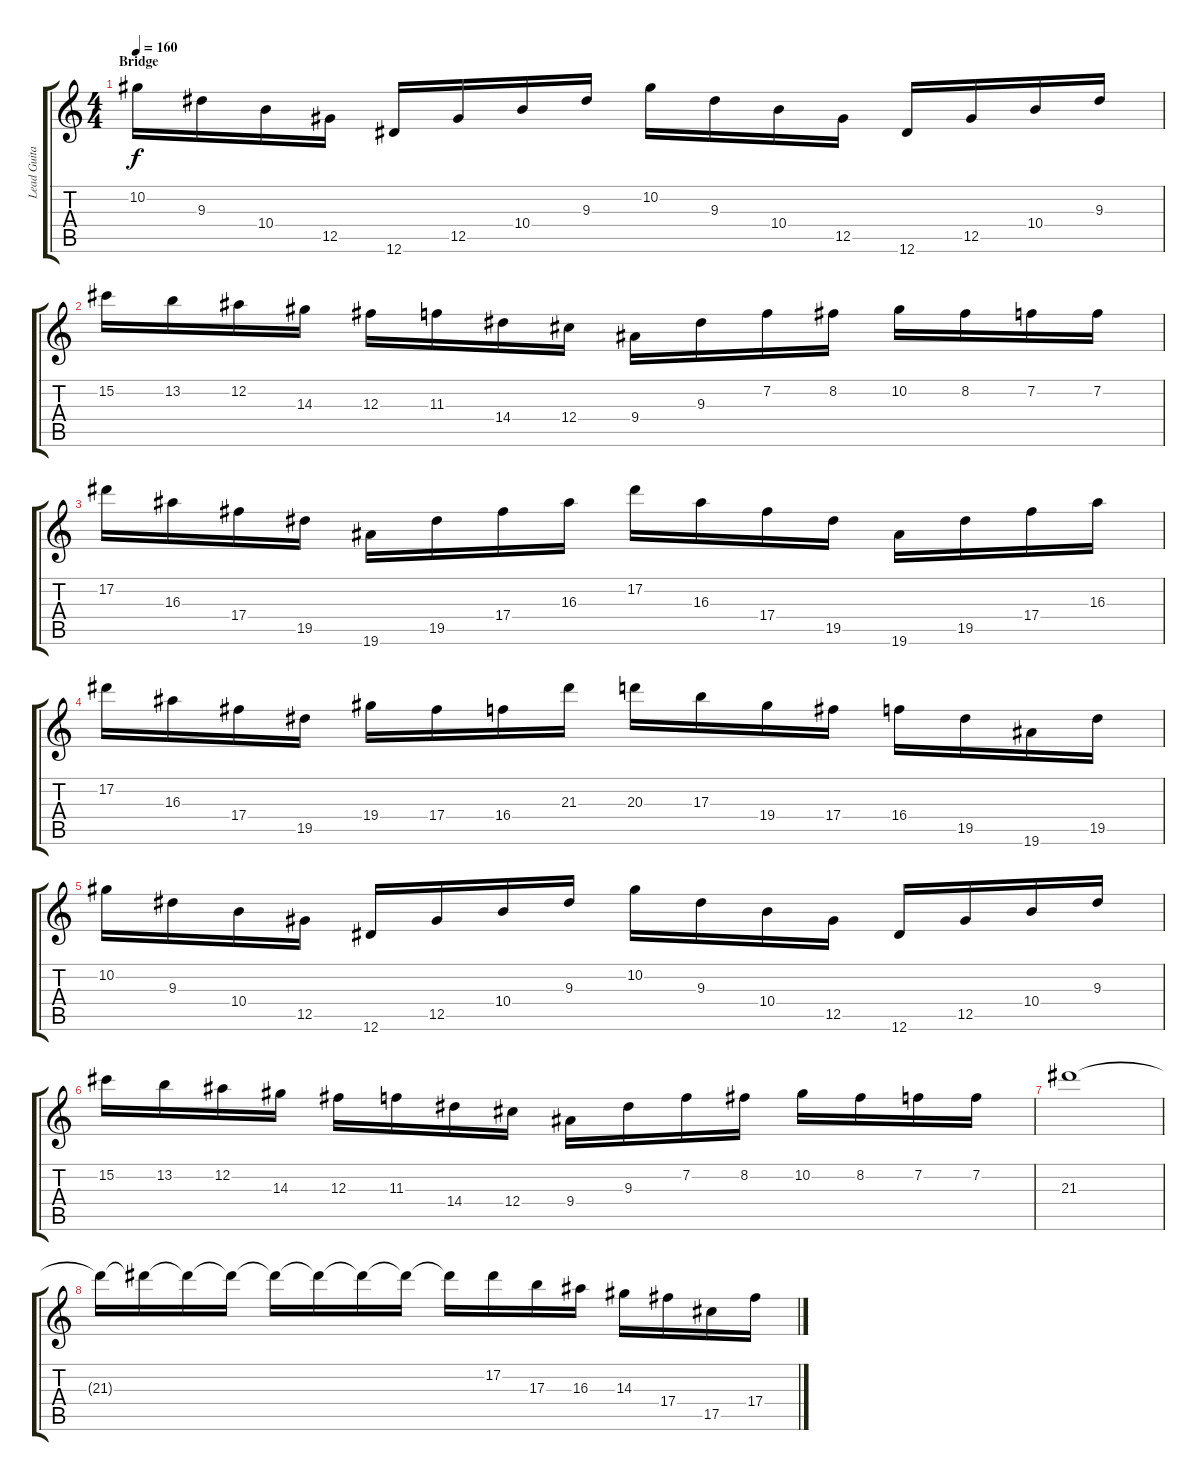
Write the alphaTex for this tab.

\track ("Lead Guitar II" "Lead Guita") {instrument overdrivenguitar}
\staff {score tabs}
\tuning (Eb4 Bb3 Gb3 Db3 Ab2 Eb2) {hide}
\ts (4 4)
\section ("" "Bridge")
\tempo 160
\clef g2
\ks c
10.2.16{dy f} 9.3.16 10.4.16 12.5.16 12.6.16 12.5.16 10.4.16 9.3.16 10.2.16 9.3.16 10.4.16 12.5.16 12.6.16 12.5.16 10.4.16 9.3.16 |
15.2.16 13.2.16 12.2.16 14.3.16 12.3.16 11.3.16 14.4.16 12.4.16 9.4.16 9.3.16 7.2.16 8.2.16 10.2.16 8.2.16 7.2.16 7.2.16 |
17.2.16 16.3.16 17.4.16 19.5.16 19.6.16 19.5.16 17.4.16 16.3.16 17.2.16 16.3.16 17.4.16 19.5.16 19.6.16 19.5.16 17.4.16 16.3.16 |
17.2.16 16.3.16 17.4.16 19.5.16 19.4.16 17.4.16 16.4.16 21.3.16 20.3.16 17.3.16 19.4.16 17.4.16 16.4.16 19.5.16 19.6.16 19.5.16 |
10.2.16 9.3.16 10.4.16 12.5.16 12.6.16 12.5.16 10.4.16 9.3.16 10.2.16 9.3.16 10.4.16 12.5.16 12.6.16 12.5.16 10.4.16 9.3.16 |
15.2.16 13.2.16 12.2.16 14.3.16 12.3.16 11.3.16 14.4.16 12.4.16 9.4.16 9.3.16 7.2.16 8.2.16 10.2.16 8.2.16 7.2.16 7.2.16 |
21.3.1 |
21.3{t}.16 21.3{t}.16 21.3{t}.16 21.3{t}.16 21.3{t}.16 21.3{t}.16 21.3{t}.16 21.3{t}.16 21.3{t}.16 17.2.16 17.3.16 16.3.16 14.3.16 17.4.16 17.5.16 17.4.16
